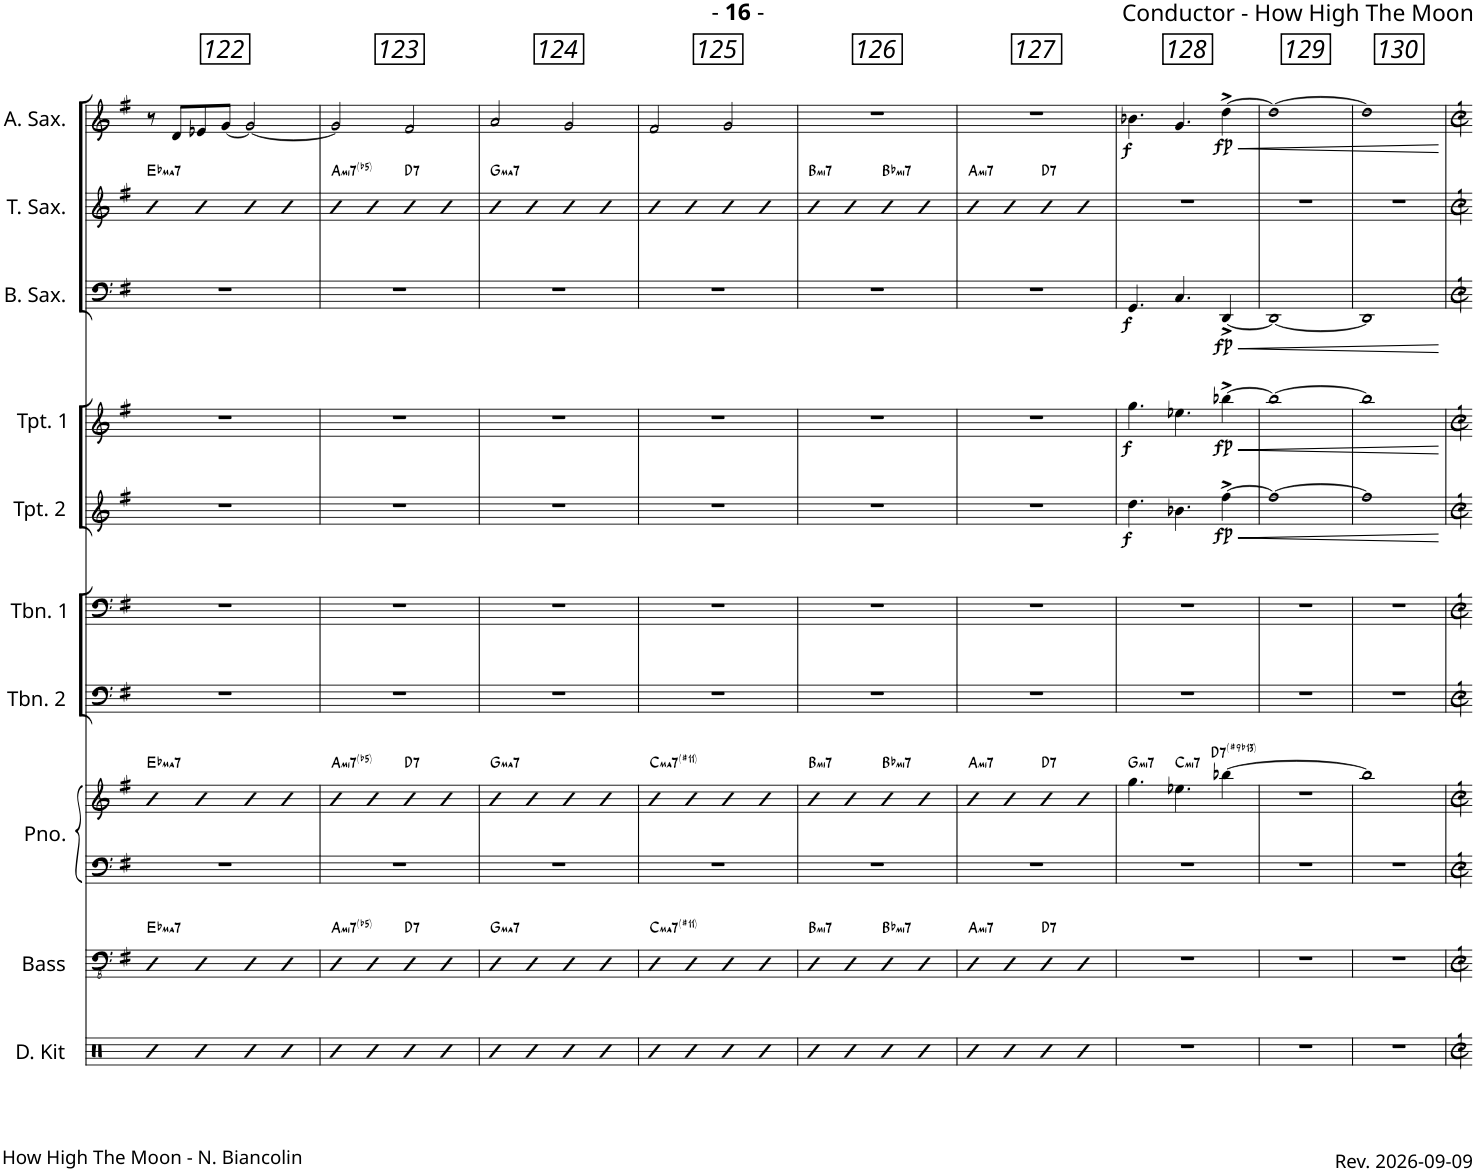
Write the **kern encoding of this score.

**kern	**kern	**harte	**kern	**kern	**harte	**kern	**kern	**kern	**dynam	**kern	**dynam	**kern	**dynam	**kern	**harte	**kern	**dynam
*part10	*part9	*part9	*part8	*part8	*part8	*part7	*part6	*part5	*part5	*part4	*part4	*part3	*part3	*part2	*part2	*part1	*part1
*staff11	*staff10	*	*staff9	*staff8	*	*staff7	*staff6	*staff5	*staff5	*staff4	*staff4	*staff3	*staff3	*staff2	*	*staff1	*staff1
*I"Drum Kit	*I"Acoustic Bass	*	*I"Piano	*	*	*I"Trombone 2	*I"Trombone 1	*I"Trumpet 2	*	*I"Trumpet 1	*	*I"Baritone Sax	*	*I"Tenor Sax	*	*I"Alto Sax	*
*I'D. Kit	*I'Bass	*	*I'Pno.	*	*	*I'Tbn. 2	*I'Tbn. 1	*I'Tpt. 2	*	*I'Tpt. 1	*	*I'B. Sax.	*	*I'T. Sax.	*	*I'A. Sax.	*
!!LO:PB:g=z
*clefX	*clefFv4	*	*clefF4	*clefG2	*	*clefF4	*clefF4	*clefG2	*	*clefG2	*	*clefF4	*	*clefG2	*	*clefG2	*
*	*	*	*	*	*	*	*	*Trd1c2	*	*Trd1c2	*	*Trd12c21	*	*Trd8c14	*	*Trd5c9	*
*k[]	*k[f#]	*	*k[f#]	*k[f#]	*	*k[f#]	*k[f#]	*k[f#]	*	*k[f#]	*	*k[f#]	*	*k[f#]	*	*k[f#]	*
*M4/4	*M4/4	*	*M4/4	*M4/4	*	*M4/4	*M4/4	*M4/4	*	*M4/4	*	*M4/4	*	*M4/4	*	*M4/4	*
=122	=122	=122	=122	=122	=122	=122	=122	=122	=122	=122	=122	=122	=122	=122	=122	=122	=122
!	!	!LO:H:kt=ma7	!	!	!LO:H:kt=ma7	!	!	!	!	!	!	!	!	!	!LO:H:kt=ma7	!	!
4R	4bn	Eb:maj7	1r	4b	Eb:maj7	1r	1r	1r	.	1r	.	1r	.	4bn	Eb:maj7	8r	.
.	.	.	.	.	.	.	.	.	.	.	.	.	.	.	.	8d/L	.
4R	4b	.	.	4b	.	.	.	.	.	.	.	.	.	4b	.	8e-X/	.
.	.	.	.	.	.	.	.	.	.	.	.	.	.	.	.	[8g/J	.
4R	4b	.	.	4b	.	.	.	.	.	.	.	.	.	4b	.	2g/_	.
4R	4b	.	.	4b	.	.	.	.	.	.	.	.	.	4b	.	.	.
=123	=123	=123	=123	=123	=123	=123	=123	=123	=123	=123	=123	=123	=123	=123	=123	=123	=123
!	!	!LO:H:kt=mi7(b5)	!	!	!LO:H:kt=mi7(b5)	!	!	!	!	!	!	!	!	!	!LO:H:kt=mi7(b5)	!	!
4R	4b	A:hdim7	1r	4b	A:hdim7	1r	1r	1r	.	1r	.	1r	.	4b	A:hdim7	2g/]	.
4R	4b	.	.	4b	.	.	.	.	.	.	.	.	.	4b	.	.	.
!	!	!LO:H:kt=7	!	!	!LO:H:kt=7	!	!	!	!	!	!	!	!	!	!LO:H:kt=7	!	!
4R	4b	D:7	.	4b	D:7	.	.	.	.	.	.	.	.	4b	D:7	2f#/	.
4R	4b	.	.	4b	.	.	.	.	.	.	.	.	.	4b	.	.	.
=124	=124	=124	=124	=124	=124	=124	=124	=124	=124	=124	=124	=124	=124	=124	=124	=124	=124
!	!	!LO:H:kt=ma7	!	!	!LO:H:kt=ma7	!	!	!	!	!	!	!	!	!	!LO:H:kt=ma7	!	!
4R	4b	G:maj7	1r	4b	G:maj7	1r	1r	1r	.	1r	.	1r	.	4b	G:maj7	2a/	.
4R	4b	.	.	4b	.	.	.	.	.	.	.	.	.	4b	.	.	.
4R	4b	.	.	4b	.	.	.	.	.	.	.	.	.	4b	.	2g/	.
4R	4b	.	.	4b	.	.	.	.	.	.	.	.	.	4b	.	.	.
=125	=125	=125	=125	=125	=125	=125	=125	=125	=125	=125	=125	=125	=125	=125	=125	=125	=125
!	!	!LO:H:kt=ma7	!	!	!LO:H:kt=ma7	!	!	!	!	!	!	!	!	!	!	!	!
4R	4b	C:maj7(#11)	1r	4b	C:maj7(#11)	1r	1r	1r	.	1r	.	1r	.	4b	.	2f#/	.
4R	4b	.	.	4b	.	.	.	.	.	.	.	.	.	4b	.	.	.
4R	4b	.	.	4b	.	.	.	.	.	.	.	.	.	4b	.	2g/	.
4R	4b	.	.	4b	.	.	.	.	.	.	.	.	.	4b	.	.	.
=126	=126	=126	=126	=126	=126	=126	=126	=126	=126	=126	=126	=126	=126	=126	=126	=126	=126
!	!	!LO:H:kt=mi7	!	!	!LO:H:kt=mi7	!	!	!	!	!	!	!	!	!	!LO:H:kt=mi7	!	!
4R	4b	B:min7	1r	4b	B:min7	1r	1r	1r	.	1r	.	1r	.	4b	B:min7	1r	.
4R	4b	.	.	4b	.	.	.	.	.	.	.	.	.	4b	.	.	.
!	!	!LO:H:kt=mi7	!	!	!LO:H:kt=mi7	!	!	!	!	!	!	!	!	!	!LO:H:kt=mi7	!	!
4R	4bn	Bb:min7	.	4b	Bb:min7	.	.	.	.	.	.	.	.	4bn	Bb:min7	.	.
4R	4b	.	.	4b	.	.	.	.	.	.	.	.	.	4b	.	.	.
=127	=127	=127	=127	=127	=127	=127	=127	=127	=127	=127	=127	=127	=127	=127	=127	=127	=127
!	!	!LO:H:kt=mi7	!	!	!LO:H:kt=mi7	!	!	!	!	!	!	!	!	!	!LO:H:kt=mi7	!	!
4R	4b	A:min7	1r	4b	A:min7	1r	1r	1r	.	1r	.	1r	.	4b	A:min7	1r	.
4R	4b	.	.	4b	.	.	.	.	.	.	.	.	.	4b	.	.	.
!	!	!LO:H:kt=7	!	!	!LO:H:kt=7	!	!	!	!	!	!	!	!	!	!LO:H:kt=7	!	!
4R	4b	D:7	.	4b	D:7	.	.	.	.	.	.	.	.	4b	D:7	.	.
4R	4b	.	.	4b	.	.	.	.	.	.	.	.	.	4b	.	.	.
=128	=128	=128	=128	=128	=128	=128	=128	=128	=128	=128	=128	=128	=128	=128	=128	=128	=128
!	!	!	!	!	!LO:H:kt=mi7	!	!	!	!LO:DY:b	!	!LO:DY:b	!	!LO:DY:b	!	!	!	!LO:DY:b
1r	1r	.	1r	4.gg\	G:min7	1r	1r	4.dd\	f	4.gg\	f	4.GG/	f	1r	.	4.b-X\	f
!	!	!	!	!	!LO:H:kt=mi7	!	!	!	!	!	!	!	!	!	!	!	!
.	.	.	.	4.ee-X\	C:min7	.	.	4.b-X\	.	4.ee-X\	.	4.C/	.	.	.	4.g/	.
!	!	!	!	!	!	!	!	!	!LO:HP:b	!	!LO:HP:b	!	!LO:HP:b	!	!	!	!LO:HP:b
!	!	!	!	!	!LO:H:kt=7	!	!	!	!LO:DY:n=1:b	!	!LO:DY:n=1:b	!	!LO:DY:n=1:b	!	!	!	!LO:DY:n=1:b
.	.	.	.	[4bb-X\	D:7(#9,b13)	.	.	[4ff#^\	< fp	[4bb-X^\	< fp	[4DD^/	< fp	.	.	[4dd^\	< fp
=129	=129	=129	=129	=129	=129	=129	=129	=129	=129	=129	=129	=129	=129	=129	=129	=129	=129
1r	1r	.	1r	1r	.	1r	1r	1ff#_	.	1bb-_	.	1DD_	.	1r	.	1dd_	.
=130	=130	=130	=130	=130	=130	=130	=130	=130	=130	=130	=130	=130	=130	=130	=130	=130	=130
1r	1r	.	1r	1bb-]	.	1r	1r	1ff#]	.	1bb-]	.	1DD]	.	1r	.	1dd]	.
.	.	.	.	.	.	.	.	.	[	.	[	.	[	.	.	.	[
=	=	=	=	=	=	=	=	=	=	=	=	=	=	=	=	=	=
*-	*-	*-	*-	*-	*-	*-	*-	*-	*-	*-	*-	*-	*-	*-	*-	*-	*-
